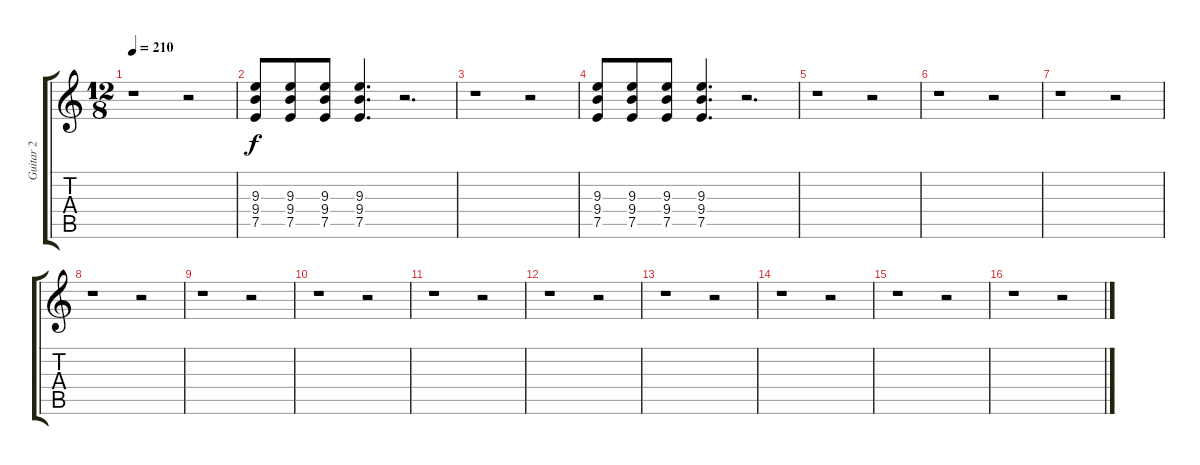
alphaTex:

\track ("Guitar 2" "Guitar 2") {instrument overdrivenguitar}
\staff {score tabs}
\tuning (E4 B3 G3 D3 A2 E2) {hide}
\ts (12 8)
\tempo 210
\clef g2
\ks c
r.1{dy f} r.2 |
(9.3 9.4 7.5).8 (9.3 9.4 7.5).8 (9.3 9.4 7.5).8 (9.3 9.4 7.5).4{d} r.2{d} |
r.1 r.2 |
(9.3 9.4 7.5).8 (9.3 9.4 7.5).8 (9.3 9.4 7.5).8 (9.3 9.4 7.5).4{d} r.2{d} |
r.1 r.2 |
r.1 r.2 |
r.1 r.2 |
r.1 r.2 |
r.1 r.2 |
r.1 r.2 |
r.1 r.2 |
r.1 r.2 |
r.1 r.2 |
r.1 r.2 |
r.1 r.2 |
r.1 r.2
